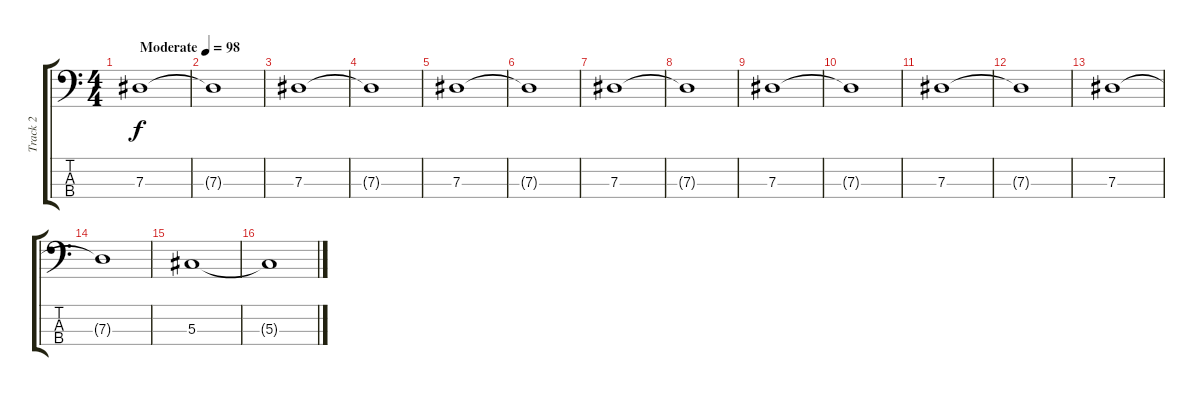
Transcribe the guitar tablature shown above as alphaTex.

\track ("Track 2" "Track 2") {instrument electricbasspick}
\staff {score tabs}
\tuning (Gb2 Db2 Ab1 Eb1) {hide}
\ts (4 4)
\tempo (98 "Moderate")
\clef f4
\ks c
7.3.1{dy f instrument electricbasspick} |
7.3{t}.1 |
7.3.1 |
7.3{t}.1 |
7.3.1 |
7.3{t}.1 |
7.3.1 |
7.3{t}.1 |
7.3.1 |
7.3{t}.1 |
7.3.1 |
7.3{t}.1 |
7.3.1 |
7.3{t}.1 |
5.3.1 |
5.3{t}.1
